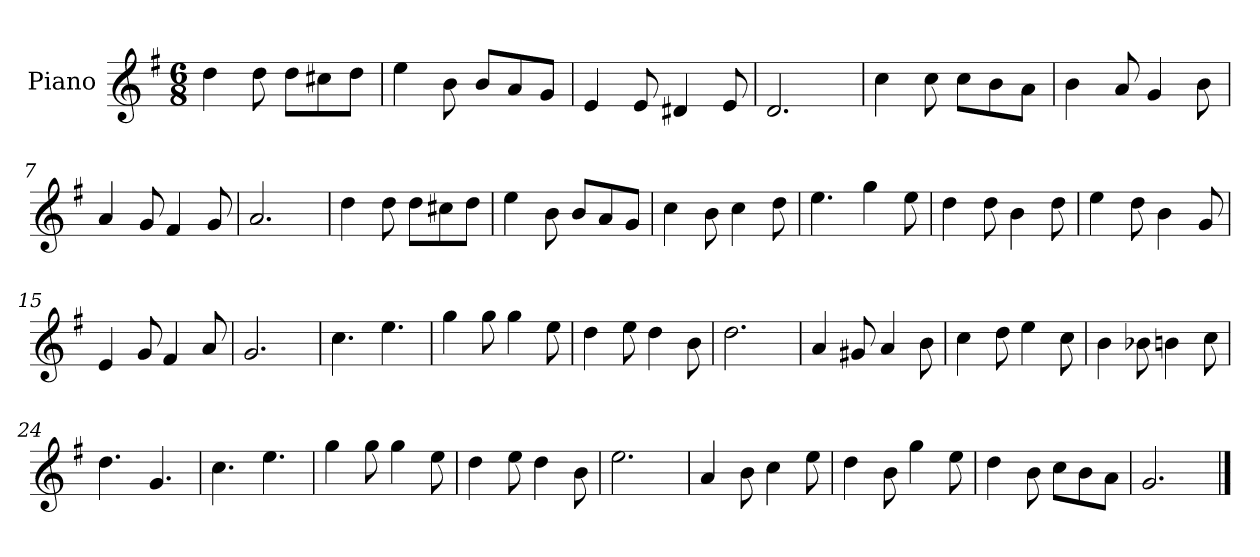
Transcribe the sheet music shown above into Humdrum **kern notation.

**kern
*part1
*staff1
*I"Piano
*I'Pno
*clefG2
*k[f#]
*M6/8
=1
4dd\
8dd\
8dd\L
8cc#X\
8dd\J
=2
4ee\
8b\
8b/L
8a/
8g/J
=3
4e/
8e/
4d#X/
8e/
=4
2.d/
=5
4cc\
8cc\
8cc\L
8b\
8a\J
=6
4b\
8a/
4g/
8b\
=7
4a/
8g/
4f#/
8g/
=8
2.a/
=9
4dd\
8dd\
8dd\L
8cc#X\
8dd\J
=10
4ee\
8b\
8b/L
8a/
8g/J
=11
4cc\
8b\
4cc\
8dd\
=12
4.ee\
4gg\
8ee\
=13
4dd\
8dd\
4b\
8dd\
=14
4ee\
8dd\
4b\
8g/
=15
4e/
8g/
4f#/
8a/
=16
2.g/
=17
4.cc\
4.ee\
=18
4gg\
8gg\
4gg\
8ee\
=19
4dd\
8ee\
4dd\
8b\
=20
2.dd\
=21
4a/
8g#X/
4a/
8b\
=22
4cc\
8dd\
4ee\
8cc\
=23
4b\
8b-X\
4bn\
8cc\
=24
4.dd\
4.g/
=25
4.cc\
4.ee\
=26
4gg\
8gg\
4gg\
8ee\
=27
4dd\
8ee\
4dd\
8b\
=28
2.ee\
=29
4a/
8b\
4cc\
8ee\
=30
4dd\
8b\
4gg\
8ee\
=31
4dd\
8b\
8cc\L
8b\
8a\J
=32
2.g/
==
*-
